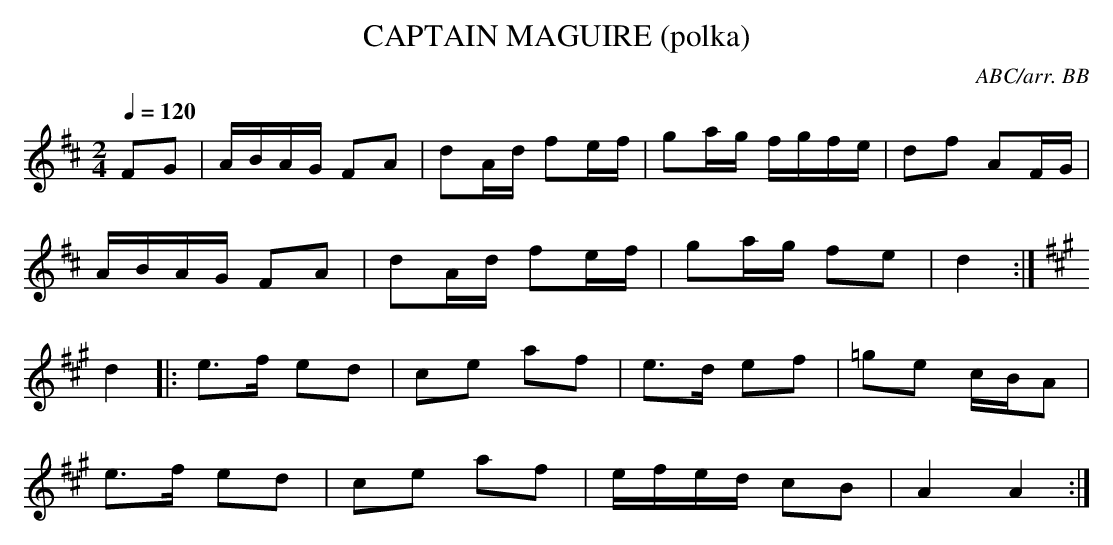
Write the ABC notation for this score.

X:1
T:CAPTAIN MAGUIRE (polka)
C:ABC/arr. BB
Q:1/4=120
L:1/8
M:2/4
K:D
FG|A/B/A/G/ FA|dA/d/ fe/f/|ga/g/ f/g/f/e/|df AF/G/|
A/B/A/G/ FA|dA/d/ fe/f/|ga/g/ fe|d2 :|
K:A
d2|: e>f ed|ce af|e>d ef|=ge c/B/A|
e>f ed|ce af|e/f/e/d/ cB|A2 A2 :|
